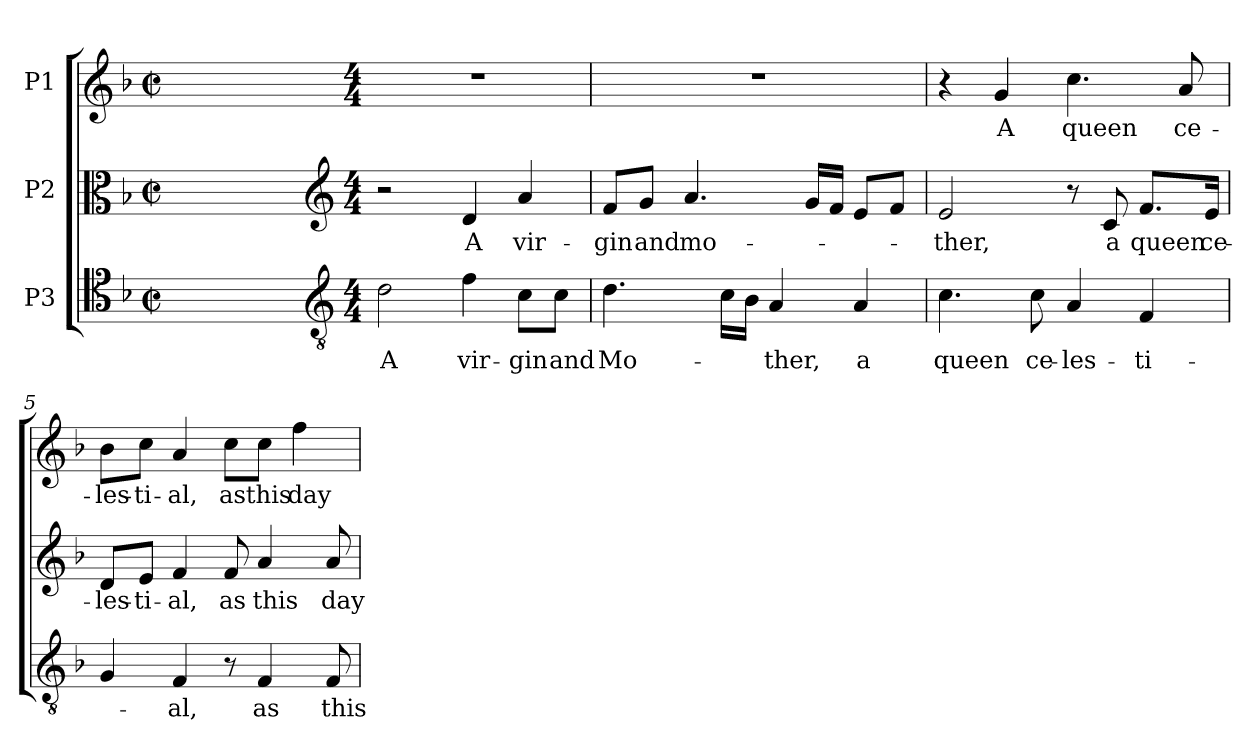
**kern	**text	**kern	**text	**kern	**text
*part3	*part3	*part2	*part2	*part1	*part1
*staff3	*staff3	*staff2	*staff2	*staff1	*staff1
*I"P3	*	*I"P2	*	*I"P1	*
!!LO:PB:g=z
*clefC4	*	*clefC3	*	*clefG2	*
*ITrd7c12	*	*	*	*	*
*k[b-]	*	*k[b-]	*	*k[b-]	*
*F:	*	*F:	*	*F:	*
*M2/2	*	*M2/2	*	*M2/2	*
*met(c|)	*	*met(c|)	*	*met(c|)	*
=1	=1	=1	=1	=1	=1
1ryy	.	1ryy	.	1ryy	.
=2-	=2-	=2-	=2-	=2-	=2-
*clefGv2	*	*clefG2	*	*	*
*M4/4	*	*M4/4	*	*M4/4	*
!	!LO:LY:b:color=#000000	!	!	!	!
2Di\	A	2r	.	1r	.
!	!LO:LY:b:color=#000000	!	!	!	!
!	!	!	!LO:LY:b:color=#000000	!	!
4Fi\	vir-	4di/	A	.	.
!	!LO:LY:b:color=#000000	!	!	!	!
!	!	!	!LO:LY:b:color=#000000	!	!
8Ci\L	-gin	4ai/	vir-	.	.
!	!LO:LY:b:color=#000000	!	!	!	!
8Ci\J	and	.	.	.	.
=3	=3	=3	=3	=3	=3
!	!LO:LY:b:color=#000000	!	!	!	!
!	!	!	!LO:LY:b:color=#000000	!	!
4.Di\	Mo-	8fi/L	-gin	1r	.
!	!	!	!LO:LY:b:color=#000000	!	!
.	.	8gi/J	and	.	.
!	!	!	!LO:LY:b:color=#000000	!	!
.	.	4.ai/	mo-	.	.
16Ci\LL	.	.	.	.	.
16BB-i\JJ	.	.	.	.	.
!	!LO:LY:b:color=#000000	!	!	!	!
4AAi/	-ther,	.	.	.	.
.	.	16gi/LL	.	.	.
.	.	16fi/JJ	.	.	.
!	!LO:LY:b:color=#000000	!	!	!	!
4AAi/	a	8ei/L	.	.	.
.	.	8fi/J	.	.	.
=4	=4	=4	=4	=4	=4
!	!LO:LY:b:color=#000000	!	!	!	!
!	!	!	!LO:LY:b:color=#000000	!	!
4.Ci\	queen	2ei/	-ther,	4r	.
!	!	!	!	!	!LO:LY:b:color=#000000
.	.	.	.	4gi/	A
!	!LO:LY:b:color=#000000	!	!	!	!
8Ci\	ce-	.	.	.	.
!	!LO:LY:b:color=#000000	!	!	!	!
!	!	!	!	!	!LO:LY:b:color=#000000
4AAi/	-les-	8r	.	4.cci\	queen
!	!	!	!LO:LY:b:color=#000000	!	!
.	.	8ci/	a	.	.
!	!LO:LY:b:color=#000000	!	!	!	!
!	!	!	!LO:LY:b:color=#000000	!	!
4FFi/	-ti-	8.fi/L	queen	.	.
!	!	!	!	!	!LO:LY:b:color=#000000
.	.	.	.	8ai/	ce-
!	!	!	!LO:LY:b:color=#000000	!	!
.	.	16ei/Jk	ce-	.	.
=5	=5	=5	=5	=5	=5
!	!	!	!LO:LY:b:color=#000000	!	!
!	!	!	!	!	!LO:LY:b:color=#000000
4GGi/	.	8di/L	-les-	8b-i\L	-les-
!	!	!	!LO:LY:b:color=#000000	!	!
!	!	!	!	!	!LO:LY:b:color=#000000
.	.	8ei/J	-ti-	8cci\J	-ti-
!	!LO:LY:b:color=#000000	!	!	!	!
!	!	!	!LO:LY:b:color=#000000	!	!
!	!	!	!	!	!LO:LY:b:color=#000000
4FFi/	-al,	4fi/	-al,	4ai/	-al,
!	!	!	!LO:LY:b:color=#000000	!	!
!	!	!	!	!	!LO:LY:b:color=#000000
8r	.	8fi/	as	8cci\L	as
!	!LO:LY:b:color=#000000	!	!	!	!
!	!	!	!LO:LY:b:color=#000000	!	!
!	!	!	!	!	!LO:LY:b:color=#000000
4FFi/	as	4ai/	this	8cci\J	this
!	!	!	!	!	!LO:LY:b:color=#000000
.	.	.	.	4ffi\	day
!	!LO:LY:b:color=#000000	!	!	!	!
!	!	!	!LO:LY:b:color=#000000	!	!
8FFi/	this	8ai/	day	.	.
=	=	=	=	=	=
*-	*-	*-	*-	*-	*-
